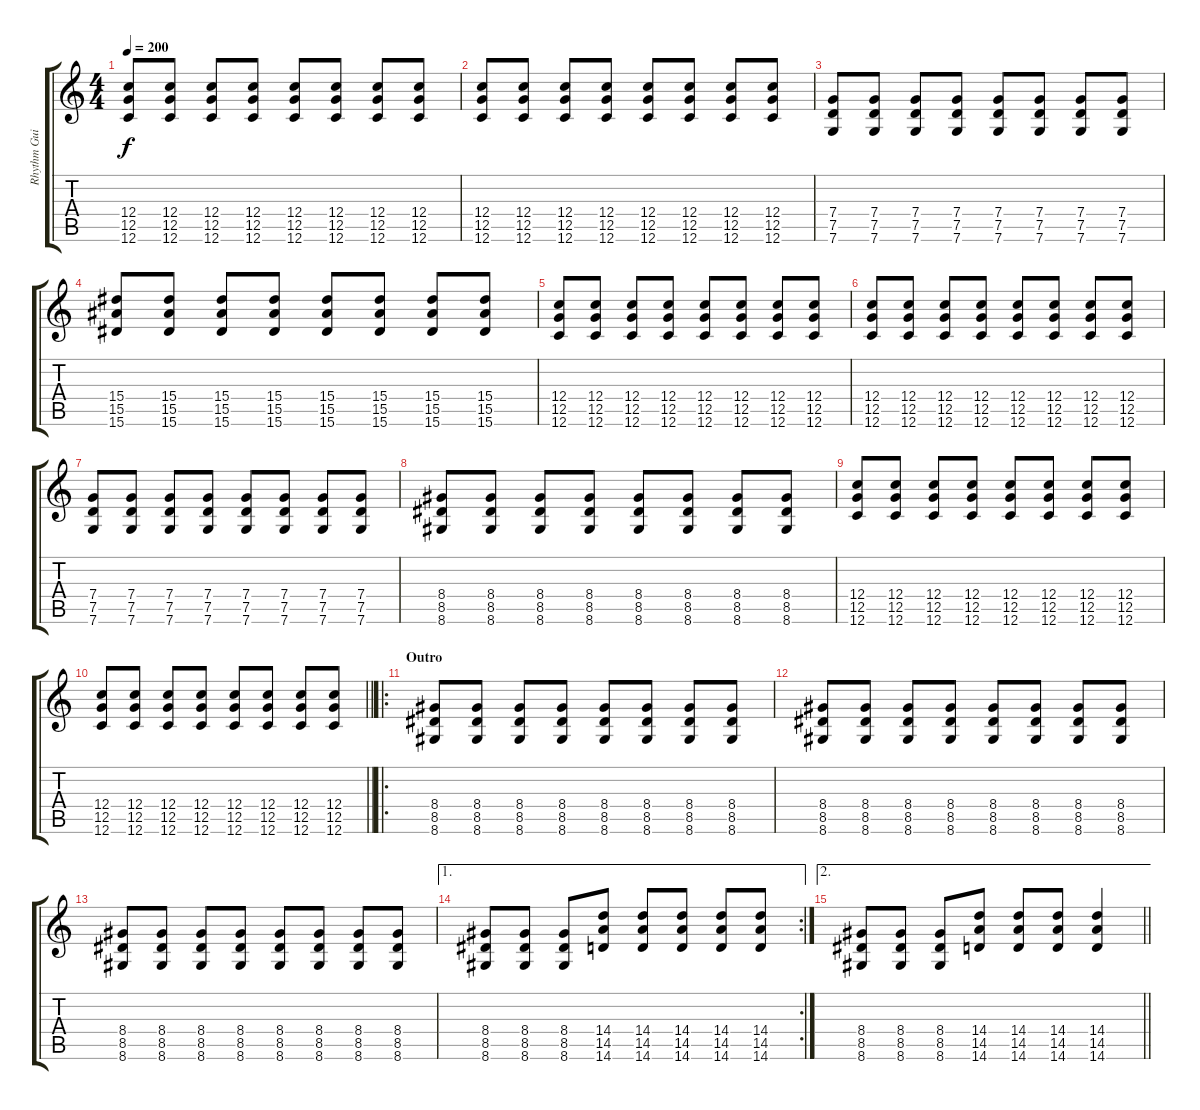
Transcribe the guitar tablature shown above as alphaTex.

\track ("Rhythm Guitar  - Daron" "Rhythm Gui") {instrument overdrivenguitar}
\staff {score tabs}
\tuning (D4 A3 F3 C3 G2 C2) {hide}
\ts (4 4)
\tempo 200
\clef g2
\ks c
(12.4 12.5 12.6).8{dy f} (12.4 12.5 12.6).8 (12.4 12.5 12.6).8 (12.4 12.5 12.6).8 (12.4 12.5 12.6).8 (12.4 12.5 12.6).8 (12.4 12.5 12.6).8 (12.4 12.5 12.6).8 |
(12.4 12.5 12.6).8 (12.4 12.5 12.6).8 (12.4 12.5 12.6).8 (12.4 12.5 12.6).8 (12.4 12.5 12.6).8 (12.4 12.5 12.6).8 (12.4 12.5 12.6).8 (12.4 12.5 12.6).8 |
(7.4 7.5 7.6).8 (7.4 7.5 7.6).8 (7.4 7.5 7.6).8 (7.4 7.5 7.6).8 (7.4 7.5 7.6).8 (7.4 7.5 7.6).8 (7.4 7.5 7.6).8 (7.4 7.5 7.6).8 |
(15.4 15.5 15.6).8 (15.4 15.5 15.6).8 (15.4 15.5 15.6).8 (15.4 15.5 15.6).8 (15.4 15.5 15.6).8 (15.4 15.5 15.6).8 (15.4 15.5 15.6).8 (15.4 15.5 15.6).8 |
(12.4 12.5 12.6).8 (12.4 12.5 12.6).8 (12.4 12.5 12.6).8 (12.4 12.5 12.6).8 (12.4 12.5 12.6).8 (12.4 12.5 12.6).8 (12.4 12.5 12.6).8 (12.4 12.5 12.6).8 |
(12.4 12.5 12.6).8 (12.4 12.5 12.6).8 (12.4 12.5 12.6).8 (12.4 12.5 12.6).8 (12.4 12.5 12.6).8 (12.4 12.5 12.6).8 (12.4 12.5 12.6).8 (12.4 12.5 12.6).8 |
(7.4 7.5 7.6).8 (7.4 7.5 7.6).8 (7.4 7.5 7.6).8 (7.4 7.5 7.6).8 (7.4 7.5 7.6).8 (7.4 7.5 7.6).8 (7.4 7.5 7.6).8 (7.4 7.5 7.6).8 |
(8.4 8.5 8.6).8 (8.4 8.5 8.6).8 (8.4 8.5 8.6).8 (8.4 8.5 8.6).8 (8.4 8.5 8.6).8 (8.4 8.5 8.6).8 (8.4 8.5 8.6).8 (8.4 8.5 8.6).8 |
(12.4 12.5 12.6).8 (12.4 12.5 12.6).8 (12.4 12.5 12.6).8 (12.4 12.5 12.6).8 (12.4 12.5 12.6).8 (12.4 12.5 12.6).8 (12.4 12.5 12.6).8 (12.4 12.5 12.6).8 |
\barLineRight lightlight
(12.4 12.5 12.6).8 (12.4 12.5 12.6).8 (12.4 12.5 12.6).8 (12.4 12.5 12.6).8 (12.4 12.5 12.6).8 (12.4 12.5 12.6).8 (12.4 12.5 12.6).8 (12.4 12.5 12.6).8 |
\ro
\section ("" "Outro")
(8.4 8.5 8.6).8 (8.4 8.5 8.6).8 (8.4 8.5 8.6).8 (8.4 8.5 8.6).8 (8.4 8.5 8.6).8 (8.4 8.5 8.6).8 (8.4 8.5 8.6).8 (8.4 8.5 8.6).8 |
(8.4 8.5 8.6).8 (8.4 8.5 8.6).8 (8.4 8.5 8.6).8 (8.4 8.5 8.6).8 (8.4 8.5 8.6).8 (8.4 8.5 8.6).8 (8.4 8.5 8.6).8 (8.4 8.5 8.6).8 |
(8.4 8.5 8.6).8 (8.4 8.5 8.6).8 (8.4 8.5 8.6).8 (8.4 8.5 8.6).8 (8.4 8.5 8.6).8 (8.4 8.5 8.6).8 (8.4 8.5 8.6).8 (8.4 8.5 8.6).8 |
\ae 1
\rc 2
(8.4 8.5 8.6).8 (8.4 8.5 8.6).8 (8.4 8.5 8.6).8 (14.4 14.5 14.6).8 (14.4 14.5 14.6).8 (14.4 14.5 14.6).8 (14.4 14.5 14.6).8 (14.4 14.5 14.6).8 |
\ae 2
\barLineRight lightlight
(8.4 8.5 8.6).8 (8.4 8.5 8.6).8 (8.4 8.5 8.6).8 (14.4 14.5 14.6).8 (14.4 14.5 14.6).8 (14.4 14.5 14.6).8 (14.4 14.5 14.6).4
